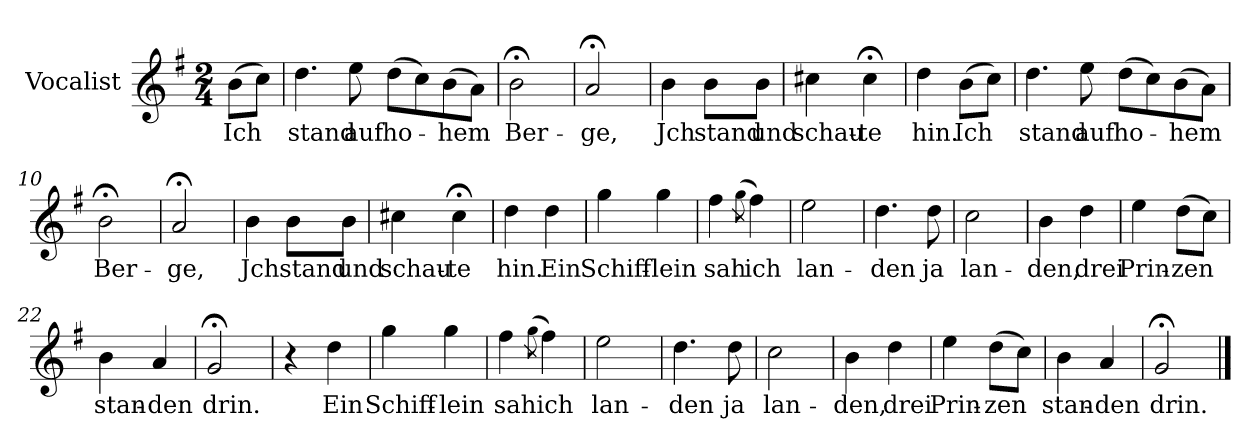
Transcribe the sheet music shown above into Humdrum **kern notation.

**kern	**text
*part1	*part1
*staff1	*staff1
*I"Vocalist	*
*k[f#]	*
*G:	*
*M2/4	*
=	=
(8bL	Ich
8ccJ)	.
=1	=1
4.dd	stand
8ee	auf
=2-	=2-
(8ddL	ho-
8cc)	.
(8b	-hem
8aJ)	.
=3	=3
2b;<	Ber-
=4	=4
2a;<	-ge,
=5	=5
4b	Jch
8bL	stand
8bJ	und
=6	=6
4cc#X	schau-
4cc#;<	-te
=7	=7
4dd	hin.
(8bL	Ich
8ccJ)	.
=8	=8
4.dd	stand
8ee	auf
=9-	=9-
(8ddL	ho-
8cc)	.
(8b	-hem
8aJ)	.
=10	=10
2b;<	Ber-
=11	=11
2a;<	-ge,
=12	=12
4b	Jch
8bL	stand
8bJ	und
=13	=13
4cc#X	schau-
4cc#;<	-te
=14	=14
4dd	hin.
4dd	Ein
=15	=15
4gg	Schiff-
4gg	-lein
=16	=16
4ff#	sah
(8qgg\	.
4ff#)	ich
=17	=17
2ee	lan-
=18	=18
4.dd	-den
8dd	ja
=19	=19
2cc	lan-
=20	=20
4b	-den,
4dd	drei
=21	=21
4ee	Prin-
(8ddL	-zen
8ccJ)	.
=22	=22
4b	stan-
4a	-den
=23	=23
2g;<	drin.
=24	=24
4r	.
4dd	Ein
=25	=25
4gg	Schiff-
4gg	-lein
=26	=26
4ff#	sah
(8qgg\	.
4ff#)	ich
=27	=27
2ee	lan-
=28	=28
4.dd	-den
8dd	ja
=29	=29
2cc	lan-
=30	=30
4b	-den,
4dd	drei
=31	=31
4ee	Prin-
(8ddL	-zen
8ccJ)	.
=32	=32
4b	stan-
4a	-den
=33	=33
2g;<	drin.
==	==
*-	*-
